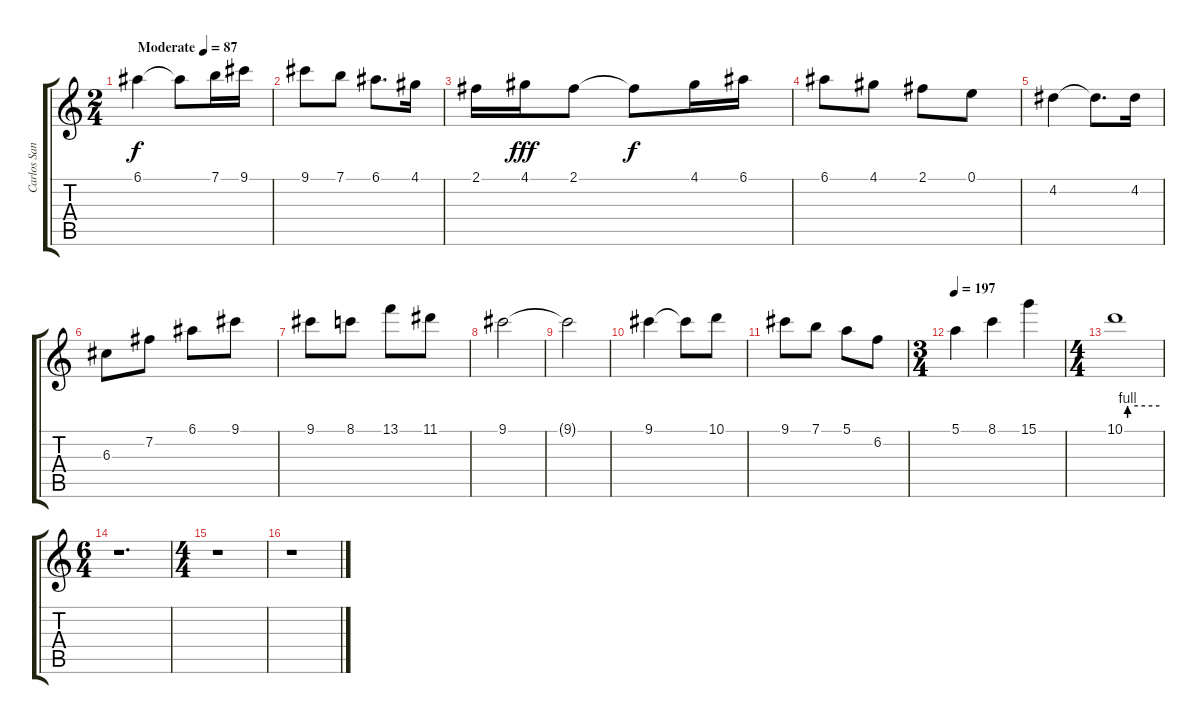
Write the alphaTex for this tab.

\track ("Carlos Santana" "Carlos San") {instrument distortionguitar}
\staff {score tabs}
\tuning (E4 B3 G3 D3 A2 E2) {hide}
\ts (2 4)
\tempo (87 "Moderate")
\clef g2
\ks c
6.1.4{dy f instrument distortionguitar} 6.1{t}.8 7.1.16 9.1.16 |
9.1.8 7.1.8 6.1.8{d} 4.1.16 |
2.1.16 4.1.16{dy fff} 2.1.8 2.1{t}.8{dy f} 4.1.16 6.1.16 |
6.1.8 4.1.8 2.1.8 0.1.8 |
4.2.4 4.2{t}.8{d} 4.2.16 |
6.3.8 7.2.8 6.1.8 9.1.8 |
9.1.8 8.1.8 13.1.8 11.1.8 |
9.1.2 |
9.1{t}.2 |
9.1.4 9.1{t}.8 10.1.8 |
9.1.8 7.1.8 5.1.8 6.2.8 |
\ts (3 4)
\tempo 197
5.1.4 8.1.4 15.1.4 |
\ts (4 4)
10.1{be (custom 0 0 5 0 5 4 60 4)}.1 |
\ts (6 4)
r.1{d} |
\ts (4 4)
r.1 |
r.1
